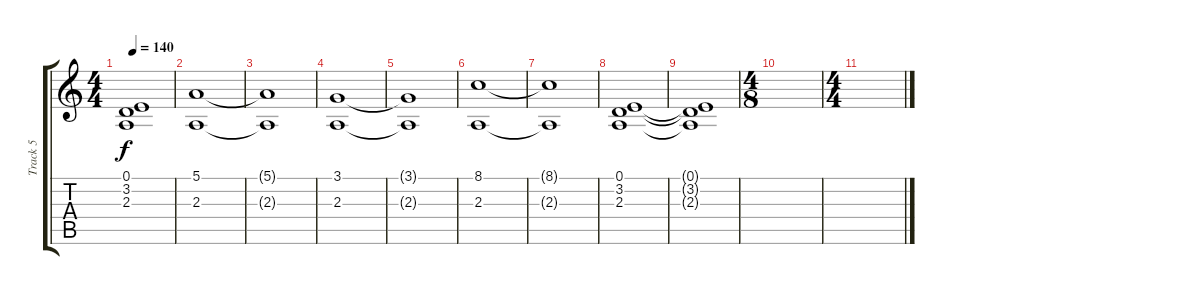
\track ("Track 5" "Track 5") {instrument stringensemble1}
\staff {score tabs}
\tuning (E4 B3 G3 D3 A2 E2) {hide}
\ts (4 4)
\tempo 140
\clef g2
\ks c
(0.1{t} 3.2{t} 2.3{t}).1{dy f} |
(5.1 2.3).1 |
(5.1{t} 2.3{t}).1 |
(3.1 2.3).1 |
(3.1{t} 2.3{t}).1 |
(8.1 2.3).1 |
(8.1{t} 2.3{t}).1 |
(0.1 3.2 2.3).1 |
(0.1{t} 3.2{t} 2.3{t}).1 |
\ts (4 8)
|
\ts (4 4)
